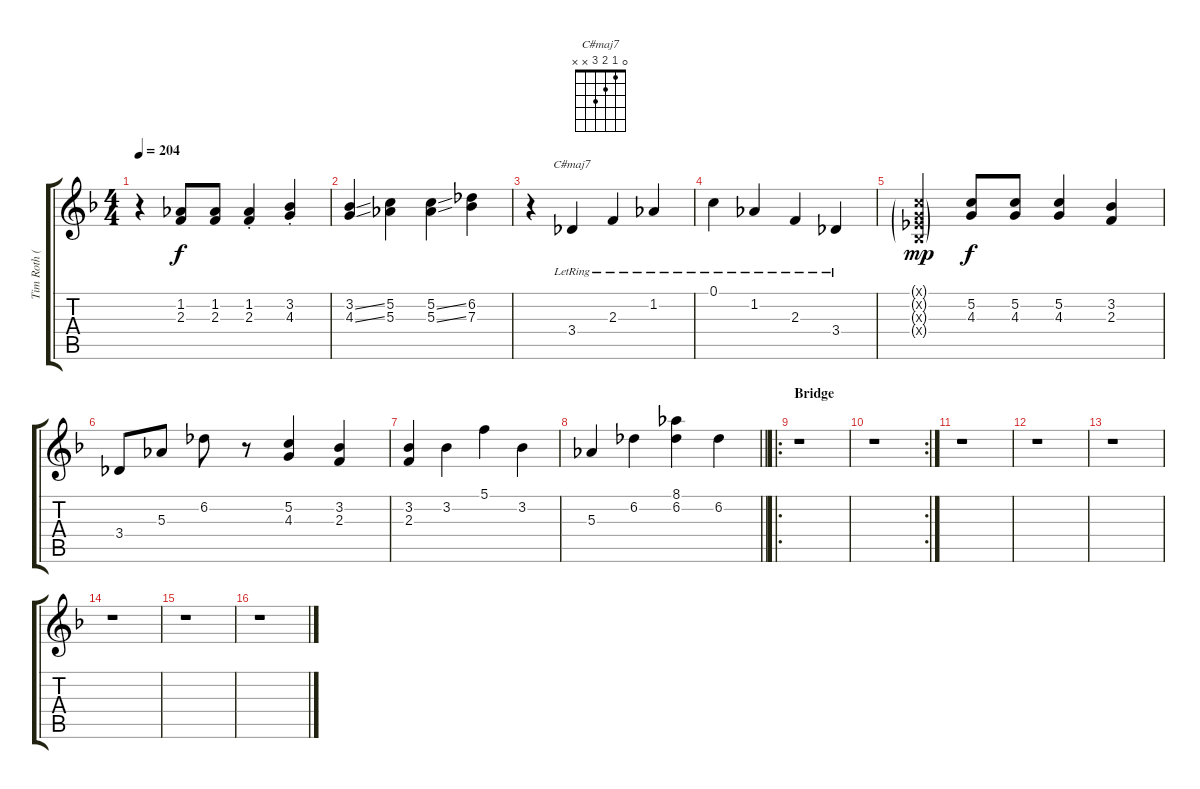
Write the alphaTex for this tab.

\track ("Tim Roth (Acoustic)" "Tim Roth (") {instrument acousticguitarsteel}
\staff {score tabs}
\tuning (C4 G3 Eb3 Bb2 F2 C2) {hide}
\chord ("C#maj7" 0 1 2 3 x x)
\ts (4 4)
\tempo 204
\clef g2
\ks f
r.4{dy f} (1.2 2.3).8 (1.2 2.3).8 (1.2{st} 2.3{st}).4 (3.2{st} 4.3{st}).4 |
(3.2{ss} 4.3{ss}).4 (5.2 5.3).4 (5.2{ss} 5.3{ss}).4 (6.2 7.3).4 |
r.4 3.4{lr}.4{ch "C#maj7"} 2.3{lr}.4 1.2{lr}.4 |
0.1{lr}.4 1.2{lr}.4 2.3{lr}.4 3.4{lr}.4 |
(0.1{g x} 0.2{g x} 0.3{g x} 0.4{g x}).4{dy mp} (5.2 4.3).8{dy f} (5.2 4.3).8 (5.2 4.3).4 (3.2 2.3).4 |
3.4.8 5.3.8 6.2.8 r.8 (5.2 4.3).4 (3.2 2.3).4 |
(3.2 2.3).4 3.2.4 5.1.4 3.2.4 |
\barLineRight lightlight
5.3.4 6.2.4 (8.1 6.2).4 6.2.4 |
\ro
\section ("" "Bridge")
r.1 |
\rc 2
r.1 |
r.1 |
r.1 |
r.1 |
r.1 |
r.1 |
r.1
